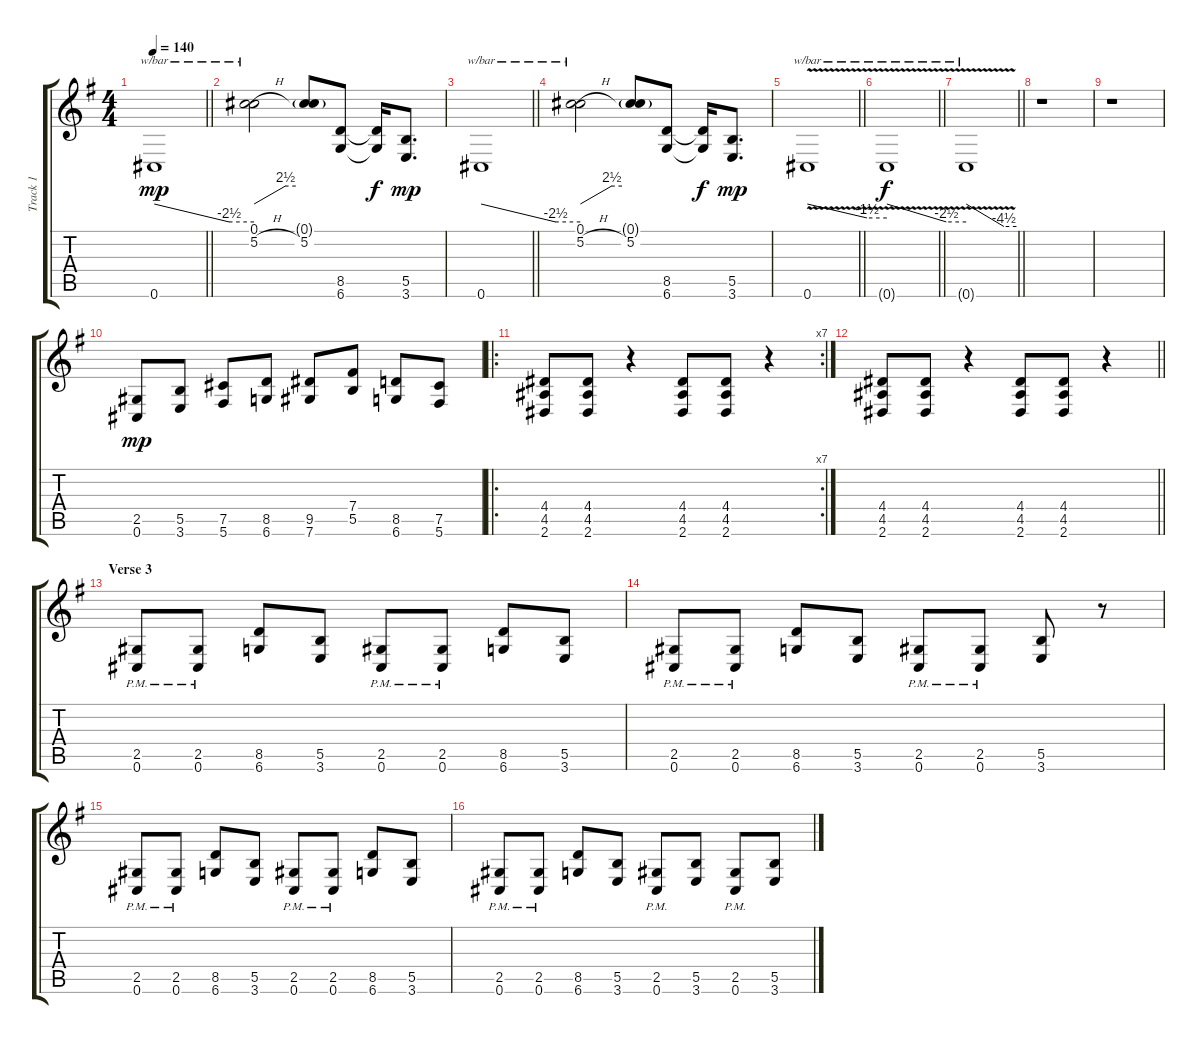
\track ("Track 1" "Track 1") {instrument distortionguitar}
\staff {score tabs}
\tuning (Db4 Ab3 E3 B2 Gb2 Db2) {hide}
\ts (4 4)
\tempo 140
\clef g2
\barLineRight lightlight
\ks g
0.6.1{tbe (custom default 0 0 45 -10 60 -10) dy mp} |
(0.1{h} 5.2{h}).2{tbe (custom default 0 0 45 10 60 10)} (0.1{g} 5.2).8 (8.5 6.6).8 (8.5{t} 6.6{t}).16{dy f} (5.5 3.6).8{d dy mp} |
\barLineRight lightlight
0.6.1{tbe (custom default 0 0 45 -10 60 -10)} |
(0.1{h} 5.2{h}).2{tbe (custom default 0 0 45 10 60 10)} (0.1{g} 5.2).8 (8.5 6.6).8 (8.5{t} 6.6{t}).16{dy f} (5.5 3.6).8{d dy mp} |
\barLineRight lightlight
0.6{v}.1{tbe (custom default 0 0 45 -6 60 -6)} |
\barLineRight lightlight
0.6{v t}.1{tbe (custom default 0 0 45 -10 60 -10) dy f} |
\barLineRight lightlight
0.6{v t}.1{tbe (custom default 0 0 45 -18 60 -18)} |
r.1 |
r.1 |
(2.5 0.6).8{dy mp} (5.5 3.6).8 (7.5 5.6).8 (8.5 6.6).8 (9.5 7.6).8 (7.4 5.5).8 (8.5 6.6).8 (7.5 5.6).8 |
\ro
\rc 7
(4.4 4.5 2.6).8 (4.4 4.5 2.6).8 r.4 (4.4 4.5 2.6).8 (4.4 4.5 2.6).8 r.4 |
\barLineRight lightlight
(4.4 4.5 2.6).8 (4.4 4.5 2.6).8 r.4 (4.4 4.5 2.6).8 (4.4 4.5 2.6).8 r.4 |
\section ("" "Verse 3")
(2.5{pm} 0.6{pm}).8 (2.5{pm} 0.6{pm}).8 (8.5 6.6).8 (5.5 3.6).8 (2.5{pm} 0.6{pm}).8 (2.5{pm} 0.6{pm}).8 (8.5 6.6).8 (5.5 3.6).8 |
(2.5{pm} 0.6{pm}).8 (2.5{pm} 0.6{pm}).8 (8.5 6.6).8 (5.5 3.6).8 (2.5{pm} 0.6{pm}).8 (2.5{pm} 0.6{pm}).8 (5.5 3.6).8 r.8 |
(2.5{pm} 0.6{pm}).8 (2.5{pm} 0.6{pm}).8 (8.5 6.6).8 (5.5 3.6).8 (2.5{pm} 0.6{pm}).8 (2.5{pm} 0.6{pm}).8 (8.5 6.6).8 (5.5 3.6).8 |
(2.5{pm} 0.6{pm}).8 (2.5{pm} 0.6{pm}).8 (8.5 6.6).8 (5.5 3.6).8 (2.5{pm} 0.6{pm}).8 (5.5 3.6).8 (2.5{pm} 0.6{pm}).8 (5.5 3.6).8
